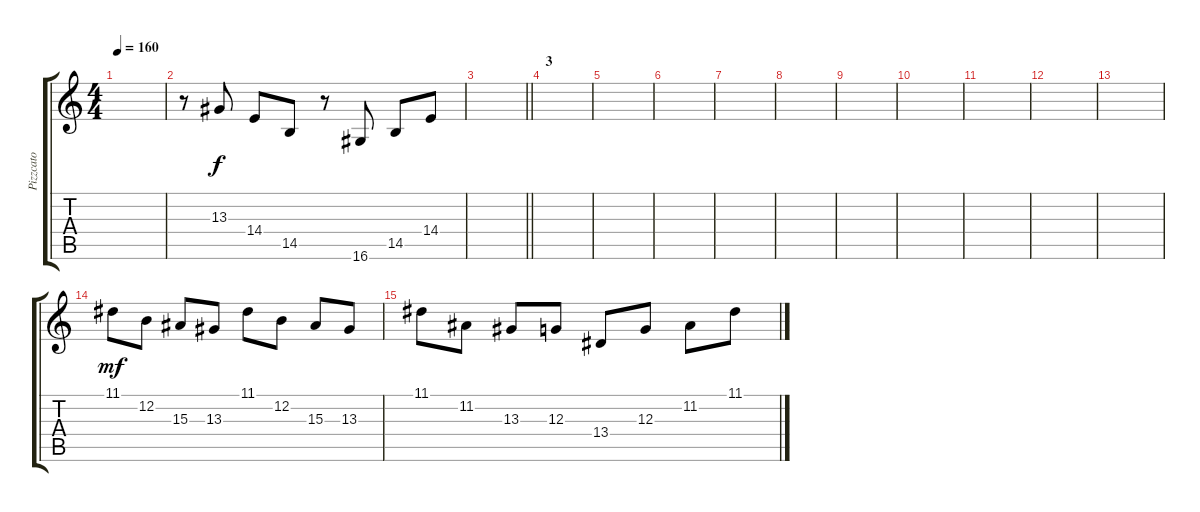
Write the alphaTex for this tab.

\track ("Pizzcato" "Pizzcato") {instrument pizzicatostrings}
\staff {score tabs}
\tuning (E4 B3 G3 D3 A2 E2) {hide}
\ts (4 4)
\tempo 160
\clef g2
\ks c
|
r.8 13.3.8 14.4.8 14.5.8 r.8 16.6.8 14.5.8 14.4.8 |
\barLineRight lightlight
|
\section ("" "3")
|
|
|
|
|
|
|
|
|
|
11.1.8{dy mf balance 5 instrument orchestralharp} 12.2.8 15.3.8 13.3.8 11.1.8 12.2.8 15.3.8 13.3.8 |
11.1.8 11.2.8 13.3.8 12.3.8 13.4.8 12.3.8 11.2.8 11.1.8
